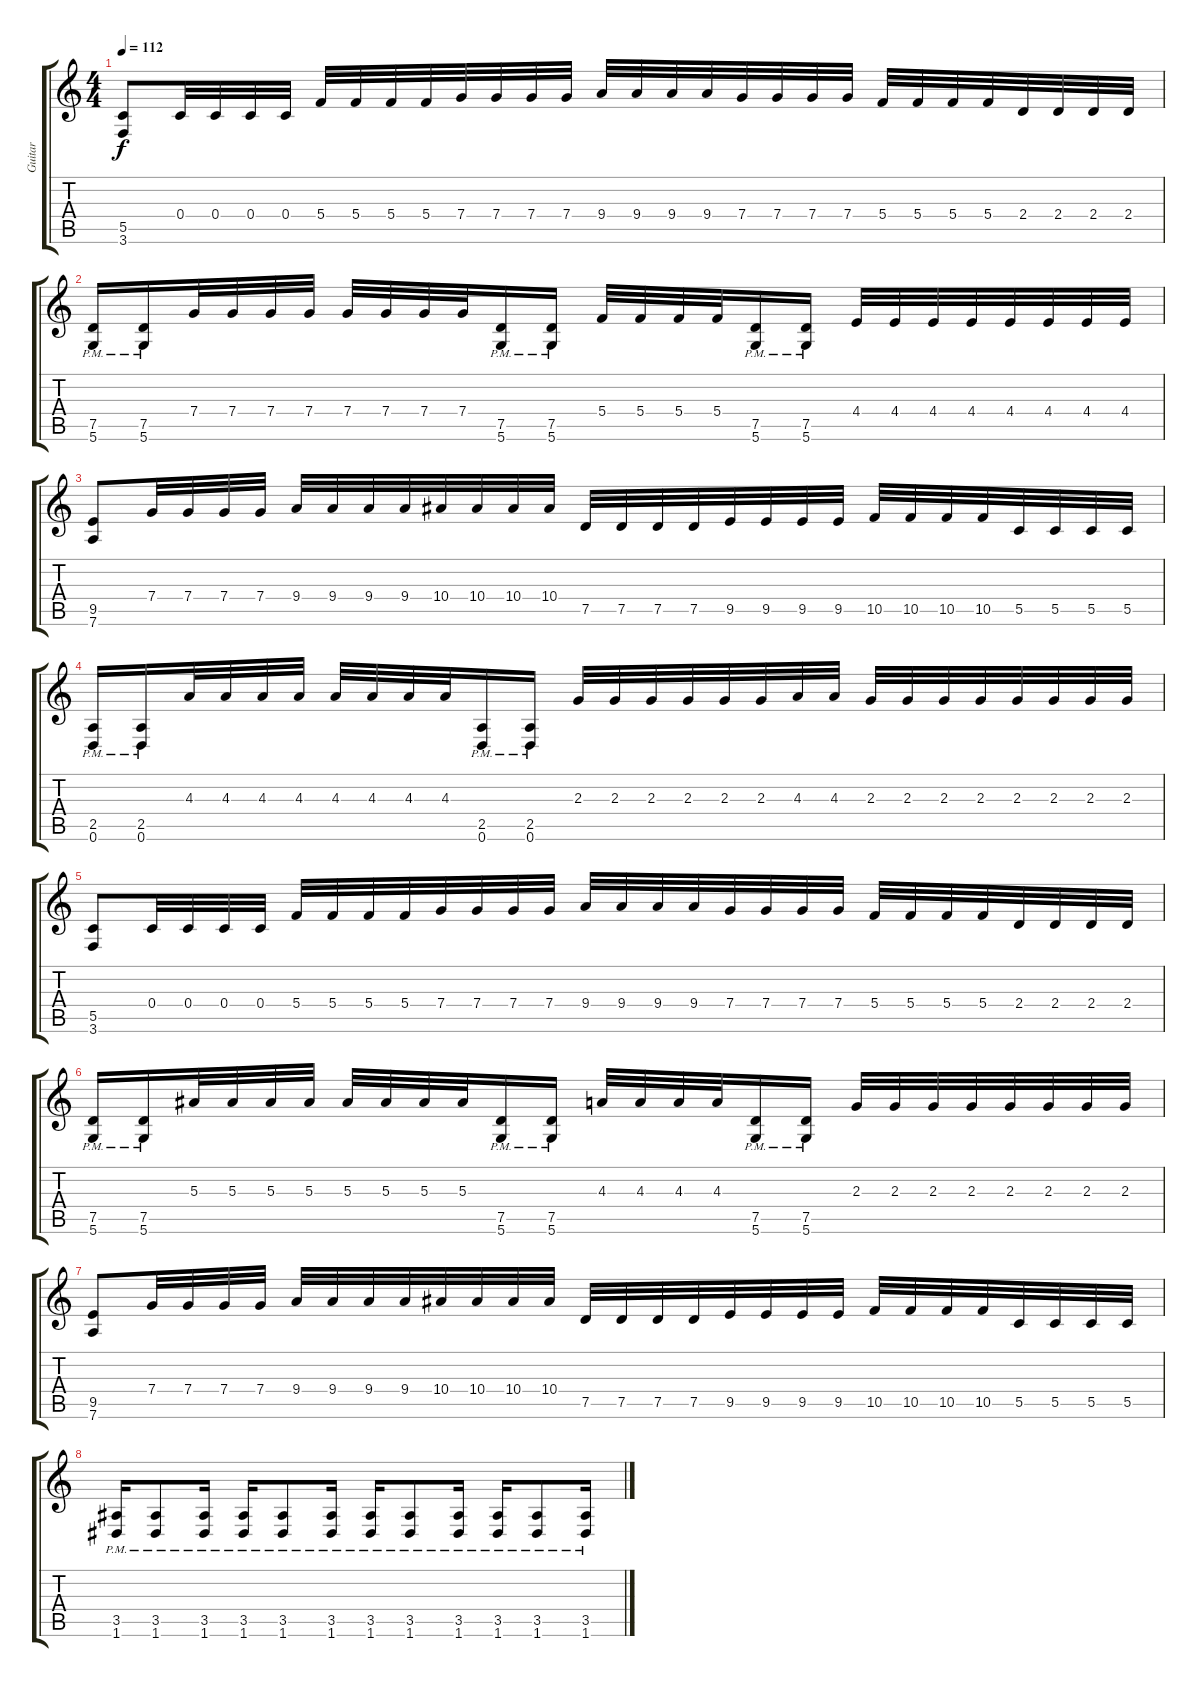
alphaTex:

\track ("Guitar" "Guitar") {instrument distortionguitar}
\staff {score tabs}
\tuning (D4 A3 F3 C3 G2 D2) {hide}
\ts (4 4)
\tempo 112
\clef g2
\ks c
(5.5 3.6).8{dy f} 0.4.32 0.4.32 0.4.32 0.4.32 5.4.32 5.4.32 5.4.32 5.4.32 7.4.32 7.4.32 7.4.32 7.4.32 9.4.32 9.4.32 9.4.32 9.4.32 7.4.32 7.4.32 7.4.32 7.4.32 5.4.32 5.4.32 5.4.32 5.4.32 2.4.32 2.4.32 2.4.32 2.4.32 |
(7.5{pm} 5.6{pm}).16 (7.5{pm} 5.6{pm}).16 7.4.32 7.4.32 7.4.32 7.4.32 7.4.32 7.4.32 7.4.32 7.4.32 (7.5{pm} 5.6{pm}).16 (7.5{pm} 5.6{pm}).16 5.4.32 5.4.32 5.4.32 5.4.32 (7.5{pm} 5.6{pm}).16 (7.5{pm} 5.6{pm}).16 4.4.32 4.4.32 4.4.32 4.4.32 4.4.32 4.4.32 4.4.32 4.4.32 |
(9.5 7.6).8 7.4.32 7.4.32 7.4.32 7.4.32 9.4.32 9.4.32 9.4.32 9.4.32 10.4.32 10.4.32 10.4.32 10.4.32 7.5.32 7.5.32 7.5.32 7.5.32 9.5.32 9.5.32 9.5.32 9.5.32 10.5.32 10.5.32 10.5.32 10.5.32 5.5.32 5.5.32 5.5.32 5.5.32 |
(2.5{pm} 0.6{pm}).16 (2.5{pm} 0.6{pm}).16 4.3.32 4.3.32 4.3.32 4.3.32 4.3.32 4.3.32 4.3.32 4.3.32 (2.5{pm} 0.6{pm}).16 (2.5{pm} 0.6{pm}).16 2.3.32 2.3.32 2.3.32 2.3.32 2.3.32 2.3.32 4.3.32 4.3.32 2.3.32 2.3.32 2.3.32 2.3.32 2.3.32 2.3.32 2.3.32 2.3.32 |
(5.5 3.6).8 0.4.32 0.4.32 0.4.32 0.4.32 5.4.32 5.4.32 5.4.32 5.4.32 7.4.32 7.4.32 7.4.32 7.4.32 9.4.32 9.4.32 9.4.32 9.4.32 7.4.32 7.4.32 7.4.32 7.4.32 5.4.32 5.4.32 5.4.32 5.4.32 2.4.32 2.4.32 2.4.32 2.4.32 |
(7.5{pm} 5.6{pm}).16 (7.5{pm} 5.6{pm}).16 5.3.32 5.3.32 5.3.32 5.3.32 5.3.32 5.3.32 5.3.32 5.3.32 (7.5{pm} 5.6{pm}).16 (7.5{pm} 5.6{pm}).16 4.3.32 4.3.32 4.3.32 4.3.32 (7.5{pm} 5.6{pm}).16 (7.5{pm} 5.6{pm}).16 2.3.32 2.3.32 2.3.32 2.3.32 2.3.32 2.3.32 2.3.32 2.3.32 |
(9.5 7.6).8 7.4.32 7.4.32 7.4.32 7.4.32 9.4.32 9.4.32 9.4.32 9.4.32 10.4.32 10.4.32 10.4.32 10.4.32 7.5.32 7.5.32 7.5.32 7.5.32 9.5.32 9.5.32 9.5.32 9.5.32 10.5.32 10.5.32 10.5.32 10.5.32 5.5.32 5.5.32 5.5.32 5.5.32 |
(3.5{pm} 1.6{pm}).16 (3.5{pm} 1.6{pm}).8 (3.5{pm} 1.6{pm}).16 (3.5{pm} 1.6{pm}).16 (3.5{pm} 1.6{pm}).8 (3.5{pm} 1.6{pm}).16 (3.5{pm} 1.6{pm}).16 (3.5{pm} 1.6{pm}).8 (3.5{pm} 1.6{pm}).16 (3.5{pm} 1.6{pm}).16 (3.5{pm} 1.6{pm}).8 (3.5{pm} 1.6{pm}).16
